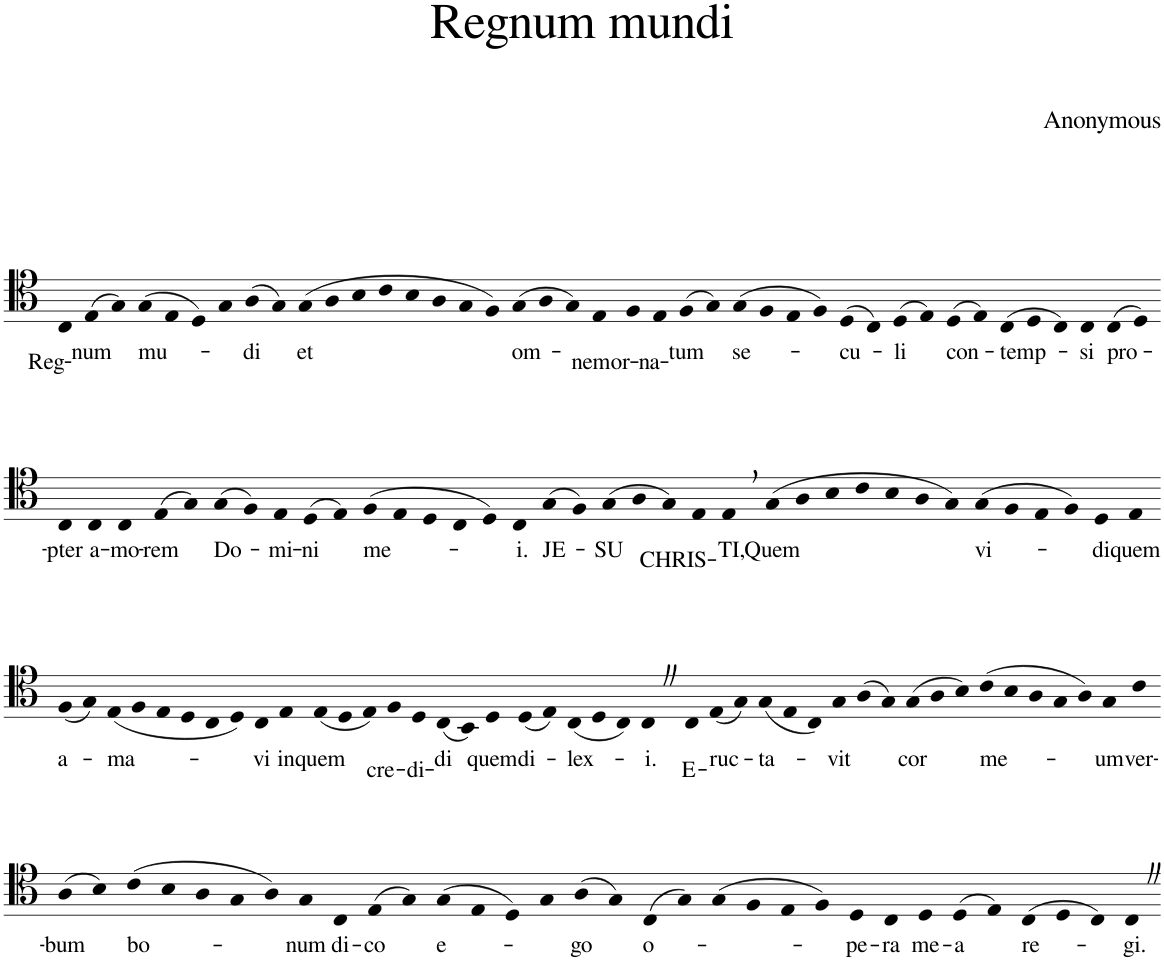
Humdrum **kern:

**kern	**text
*part1	*part1
*staff1	*staff1
*I"Piano	*
*I'Pno.	*
*clefC4	*
*k[]	*
*M63/4	*
=1	=1
!	!LO:LY:b
4C	Reg-
!	!LO:LY:b
(4E	-num
4G)	.
!	!LO:LY:b
(4G	mu-
4E	.
4D)	.
4G	.
!	!LO:LY:b
(4A	-di
4G)	.
!	!LO:LY:b
(4G	et
4A	.
4B	.
4c	.
4B	.
4A	.
4G	.
4F)	.
!	!LO:LY:b
(4G	om-
4A	.
4G)	.
!	!LO:LY:b
4E	-nem
!	!LO:LY:b
4F	or-
!	!LO:LY:b
4E	-na-
!	!LO:LY:b
(4F	-tum
4G)	.
!	!LO:LY:b
(4G	se-
4F	.
4E	.
4F)	.
!	!LO:LY:b
(4D	-cu-
4C)	.
!	!LO:LY:b
(4D	-li
4E)	.
!	!LO:LY:b
(4D	con-
4E)	.
!	!LO:LY:b
(4C	-temp-
4D	.
4C)	.
!	!LO:LY:b
4C	-si
!	!LO:LY:b
(4C	pro-
4D)	.
!!LO:LB:g=z
=2-	=2-
!	!LO:LY:b
4C	-pter
!	!LO:LY:b
4C	a-
!	!LO:LY:b
4C	-mo-
!	!LO:LY:b
(4E	-rem
4G)	.
!	!LO:LY:b
(4G	Do-
4F)	.
!	!LO:LY:b
4E	-mi-
!	!LO:LY:b
(4D	-ni
4E)	.
!	!LO:LY:b
(4F	me-
4E	.
4D	.
4C	.
4D)	.
!	!LO:LY:b
4C	-i.
!	!LO:LY:b
(4G	JE-
4F)	.
!	!LO:LY:b
(4G	-SU
4A	.
4G)	.
!	!LO:LY:b
4E	-CHRIS-
!	!LO:LY:b
4E,	-TI,
!	!LO:LY:b
(4G	Quem
4A	.
4B	.
4c	.
4B	.
4A	.
4G)	.
!	!LO:LY:b
(4G	vi-
4F	.
4E	.
4F)	.
!	!LO:LY:b
4D	-di
!	!LO:LY:b
4E	quem
!!LO:LB:g=z
=3-	=3-
!	!LO:LY:b
(4F	a-
4G)	.
!	!LO:LY:b
(4E	-ma-
4F	.
4E	.
4D	.
4C	.
4D)	.
!	!LO:LY:b
4C	-vi
!	!LO:LY:b
4E	in
!	!LO:LY:b
(4E	quem
4D	.
4E)	.
!	!LO:LY:b
4F	cre-
!	!LO:LY:b
4D	-di-
!	!LO:LY:b
(4C	-di
4BB)	.
!	!LO:LY:b
4D	quem
!	!LO:LY:b
(4D	di-
4E)	.
!	!LO:LY:b
(4C	-lex-
4D	.
4C)	.
!	!LO:LY:b
4CZ	-i.
!	!LO:LY:b
4C	E-
!	!LO:LY:b
(4E	-ruc-
4G)	.
!	!LO:LY:b
(4G	-ta-
4E	.
4C)	.
!	!LO:LY:b
4G	-vit
(4A	.
4G)	.
!	!LO:LY:b
(4G	cor
4A	.
4B)	.
!	!LO:LY:b
(4c	me-
4B	.
4A	.
4G	.
4A)	.
!	!LO:LY:b
4G	-um
!	!LO:LY:b
4c	ver-
!!LO:LB:g=z
=4-	=4-
!	!LO:LY:b
(4A	-bum
4B)	.
!	!LO:LY:b
(4c	bo-
4B	.
4A	.
4G	.
4A)	.
!	!LO:LY:b
4G	-num
!	!LO:LY:b
4C	di-
!	!LO:LY:b
(4E	-co
4G)	.
!	!LO:LY:b
(4G	e-
4E	.
4D)	.
4G	.
!	!LO:LY:b
(4A	-go
4G)	.
!	!LO:LY:b
(4C	o-
4G)	.
(4G	.
4F	.
4E	.
4F)	.
!	!LO:LY:b
4D	-pe-
!	!LO:LY:b
4C	-ra
!	!LO:LY:b
4D	me-
!	!LO:LY:b
(4D	-a
4E)	.
!	!LO:LY:b
(4C	re-
4D	.
4C)	.
!	!LO:LY:b
4CZ	-gi.
=-	=-
*-	*-
